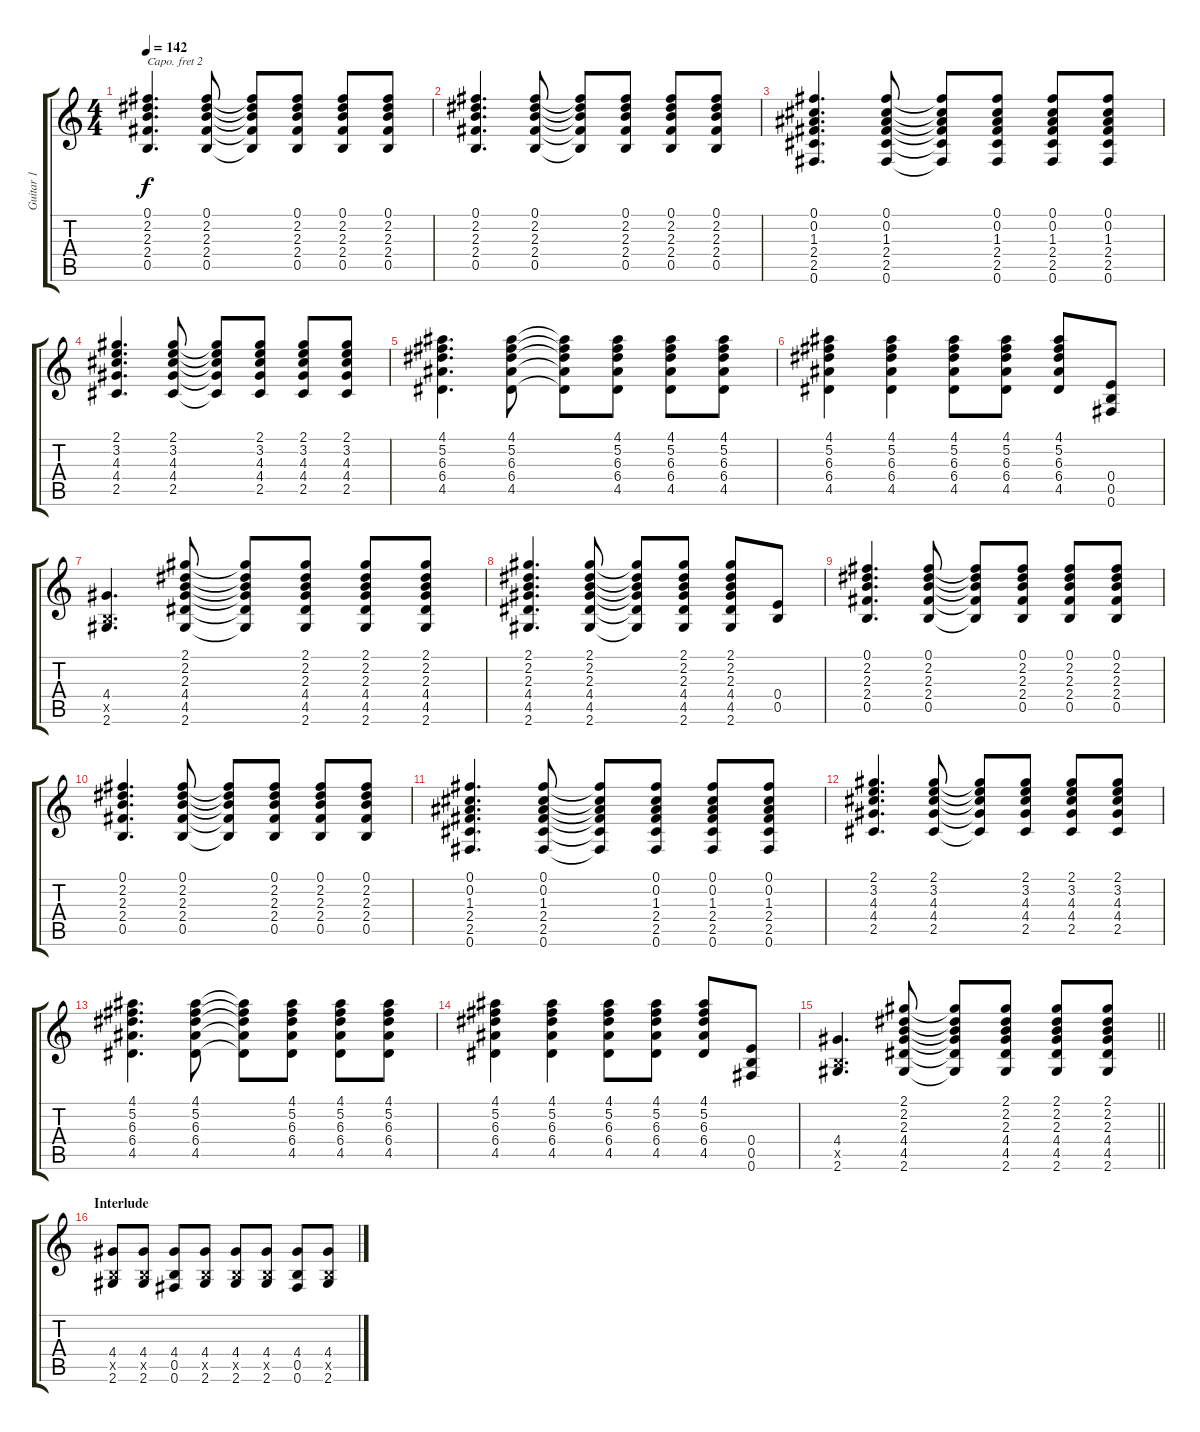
\track ("Guitar 1" "Guitar 1") {instrument acousticguitarnylon}
\staff {score tabs}
\capo 2
\tuning (E4 B3 G3 D3 A2 E2) {hide}
\ts (4 4)
\tempo 142
\clef g2
\ks c
(0.1 2.2 2.3 2.4 0.5).4{d dy f} (0.1 2.2 2.3 2.4 0.5).8 (0.1{t} 2.2{t} 2.3{t} 2.4{t} 0.5{t}).8 (0.1 2.2 2.3 2.4 0.5).8 (0.1 2.2 2.3 2.4 0.5).8 (0.1 2.2 2.3 2.4 0.5).8 |
(0.1 2.2 2.3 2.4 0.5).4{d} (0.1 2.2 2.3 2.4 0.5).8 (0.1{t} 2.2{t} 2.3{t} 2.4{t} 0.5{t}).8 (0.1 2.2 2.3 2.4 0.5).8 (0.1 2.2 2.3 2.4 0.5).8 (0.1 2.2 2.3 2.4 0.5).8 |
(0.1 0.2 1.3 2.4 2.5 0.6).4{d} (0.1 0.2 1.3 2.4 2.5 0.6).8 (0.1{t} 0.2{t} 1.3{t} 2.4{t} 2.5{t} 0.6{t}).8 (0.1 0.2 1.3 2.4 2.5 0.6).8 (0.1 0.2 1.3 2.4 2.5 0.6).8 (0.1 0.2 1.3 2.4 2.5 0.6).8 |
(2.1 3.2 4.3 4.4 2.5).4{d} (2.1 3.2 4.3 4.4 2.5).8 (2.1{t} 3.2{t} 4.3{t} 4.4{t} 2.5{t}).8 (2.1 3.2 4.3 4.4 2.5).8 (2.1 3.2 4.3 4.4 2.5).8 (2.1 3.2 4.3 4.4 2.5).8 |
(4.1 5.2 6.3 6.4 4.5).4{d} (4.1 5.2 6.3 6.4 4.5).8 (4.1{t} 5.2{t} 6.3{t} 6.4{t} 4.5{t}).8 (4.1 5.2 6.3 6.4 4.5).8 (4.1 5.2 6.3 6.4 4.5).8 (4.1 5.2 6.3 6.4 4.5).8 |
(4.1 5.2 6.3 6.4 4.5).4 (4.1 5.2 6.3 6.4 4.5).4 (4.1 5.2 6.3 6.4 4.5).8 (4.1 5.2 6.3 6.4 4.5).8 (4.1 5.2 6.3 6.4 4.5).8 (0.4 0.5 0.6).8 |
(4.4 0.5{x} 2.6).4{d} (2.1 2.2 2.3 4.4 4.5 2.6).8 (2.1{t} 2.2{t} 2.3{t} 4.4{t} 4.5{t} 2.6{t}).8 (2.1 2.2 2.3 4.4 4.5 2.6).8 (2.1 2.2 2.3 4.4 4.5 2.6).8 (2.1 2.2 2.3 4.4 4.5 2.6).8 |
(2.1 2.2 2.3 4.4 4.5 2.6).4{d} (2.1 2.2 2.3 4.4 4.5 2.6).8 (2.1{t} 2.2{t} 2.3{t} 4.4{t} 4.5{t} 2.6{t}).8 (2.1 2.2 2.3 4.4 4.5 2.6).8 (2.1 2.2 2.3 4.4 4.5 2.6).8 (0.4 0.5).8 |
(0.1 2.2 2.3 2.4 0.5).4{d} (0.1 2.2 2.3 2.4 0.5).8 (0.1{t} 2.2{t} 2.3{t} 2.4{t} 0.5{t}).8 (0.1 2.2 2.3 2.4 0.5).8 (0.1 2.2 2.3 2.4 0.5).8 (0.1 2.2 2.3 2.4 0.5).8 |
(0.1 2.2 2.3 2.4 0.5).4{d} (0.1 2.2 2.3 2.4 0.5).8 (0.1{t} 2.2{t} 2.3{t} 2.4{t} 0.5{t}).8 (0.1 2.2 2.3 2.4 0.5).8 (0.1 2.2 2.3 2.4 0.5).8 (0.1 2.2 2.3 2.4 0.5).8 |
(0.1 0.2 1.3 2.4 2.5 0.6).4{d} (0.1 0.2 1.3 2.4 2.5 0.6).8 (0.1{t} 0.2{t} 1.3{t} 2.4{t} 2.5{t} 0.6{t}).8 (0.1 0.2 1.3 2.4 2.5 0.6).8 (0.1 0.2 1.3 2.4 2.5 0.6).8 (0.1 0.2 1.3 2.4 2.5 0.6).8 |
(2.1 3.2 4.3 4.4 2.5).4{d} (2.1 3.2 4.3 4.4 2.5).8 (2.1{t} 3.2{t} 4.3{t} 4.4{t} 2.5{t}).8 (2.1 3.2 4.3 4.4 2.5).8 (2.1 3.2 4.3 4.4 2.5).8 (2.1 3.2 4.3 4.4 2.5).8 |
(4.1 5.2 6.3 6.4 4.5).4{d} (4.1 5.2 6.3 6.4 4.5).8 (4.1{t} 5.2{t} 6.3{t} 6.4{t} 4.5{t}).8 (4.1 5.2 6.3 6.4 4.5).8 (4.1 5.2 6.3 6.4 4.5).8 (4.1 5.2 6.3 6.4 4.5).8 |
(4.1 5.2 6.3 6.4 4.5).4 (4.1 5.2 6.3 6.4 4.5).4 (4.1 5.2 6.3 6.4 4.5).8 (4.1 5.2 6.3 6.4 4.5).8 (4.1 5.2 6.3 6.4 4.5).8 (0.4 0.5 0.6).8 |
\barLineRight lightlight
(4.4 0.5{x} 2.6).4{d} (2.1 2.2 2.3 4.4 4.5 2.6).8 (2.1{t} 2.2{t} 2.3{t} 4.4{t} 4.5{t} 2.6{t}).8 (2.1 2.2 2.3 4.4 4.5 2.6).8 (2.1 2.2 2.3 4.4 4.5 2.6).8 (2.1 2.2 2.3 4.4 4.5 2.6).8 |
\section ("" "Interlude")
(4.4 0.5{x} 2.6).8 (4.4 0.5{x} 2.6).8 (4.4 0.5 0.6).8 (4.4 0.5{x} 2.6).8 (4.4 0.5{x} 2.6).8 (4.4 0.5{x} 2.6).8 (4.4 0.5 0.6).8 (4.4 0.5{x} 2.6).8
